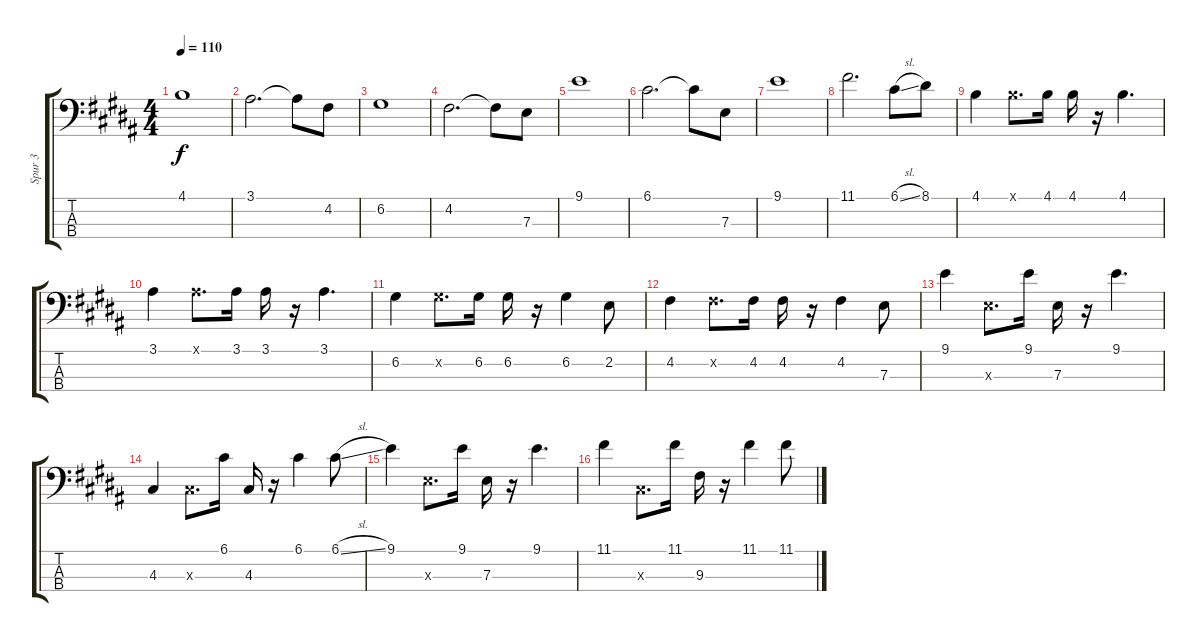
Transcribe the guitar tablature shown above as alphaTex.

\track ("Spur 3" "Spur 3") {instrument electricbassfinger}
\staff {score tabs}
\tuning (G2 D2 A1 E1) {hide}
\ts (4 4)
\tempo 110
\clef f4
\ks b
4.1.1{dy f} |
3.1.2{d} 3.1{t}.8 4.2.8 |
6.2.1 |
4.2.2{d} 4.2{t}.8 7.3.8 |
9.1.1 |
6.1.2{d} 6.1{t}.8 7.3.8 |
9.1.1 |
11.1.2{d} 6.1{sl}.8 8.1.8 |
4.1.4 4.1{x}.8{d} 4.1.16 4.1.16 r.16 4.1.4{d} |
3.1.4 3.1{x}.8{d} 3.1.16 3.1.16 r.16 3.1.4{d} |
6.2.4 6.2{x}.8{d} 6.2.16 6.2.16 r.16 6.2.4 2.2.8 |
4.2.4 4.2{x}.8{d} 4.2.16 4.2.16 r.16 4.2.4 7.3.8 |
9.1.4 7.3{x}.8{d} 9.1.16 7.3.16 r.16 9.1.4{d} |
4.3.4 4.3{x}.8{d} 6.1.16 4.3.16 r.16 6.1.4 6.1{sl}.8 |
9.1.4 7.3{x}.8{d} 9.1.16 7.3.16 r.16 9.1.4{d} |
11.1.4 4.3{x}.8{d} 11.1.16 9.3.16 r.16 11.1.4 11.1{sl}.8
